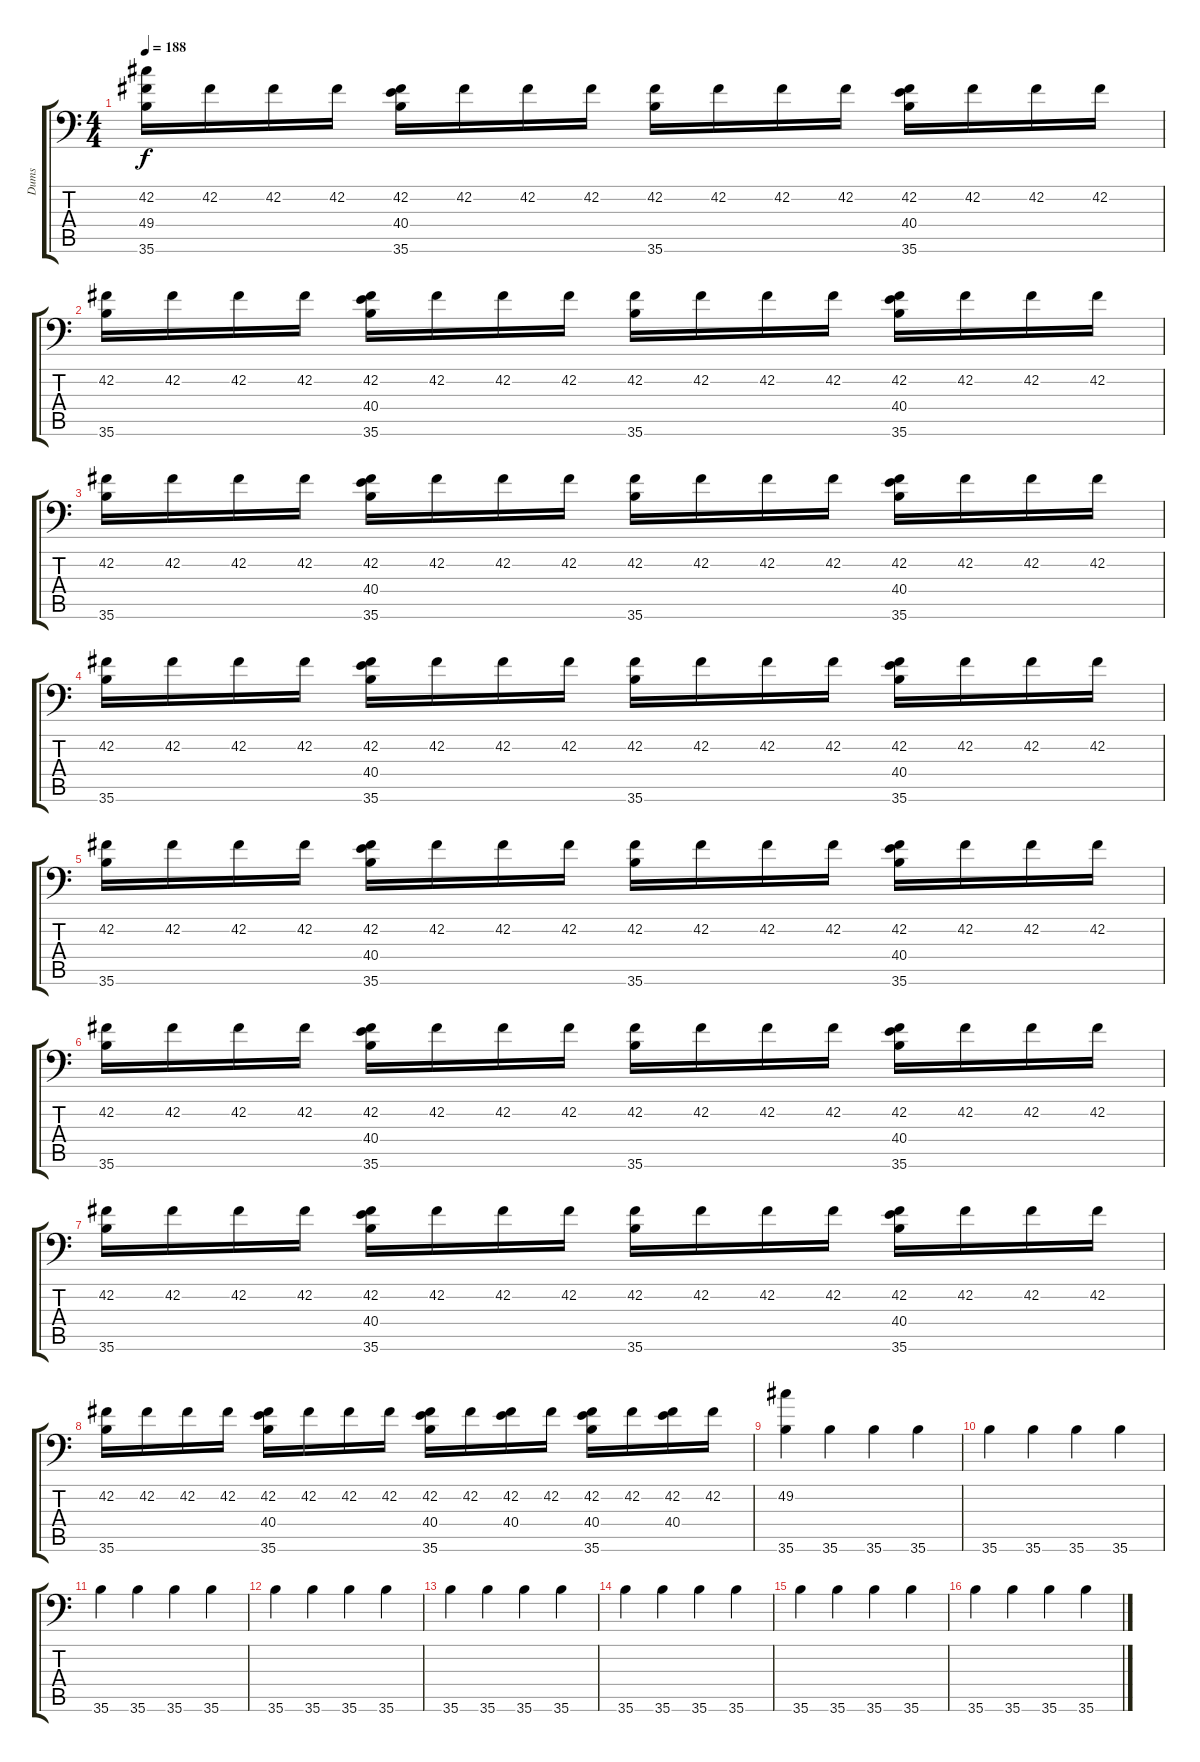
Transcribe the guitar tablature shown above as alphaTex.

\track ("Dums" "Dums") {instrument acousticgrandpiano}
\staff {score tabs}
\tuning (C-1 C-1 C-1 C-1 C-1 C-1) {hide}
\ts (4 4)
\tempo 188
\clef f4
\ks c
(42.2 49.4 35.6).16{dy f} 42.2.16 42.2.16 42.2.16 (42.2 40.4 35.6).16 42.2.16 42.2.16 42.2.16 (42.2 35.6).16 42.2.16 42.2.16 42.2.16 (42.2 40.4 35.6).16 42.2.16 42.2.16 42.2.16 |
(42.2 35.6).16 42.2.16 42.2.16 42.2.16 (42.2 40.4 35.6).16 42.2.16 42.2.16 42.2.16 (42.2 35.6).16 42.2.16 42.2.16 42.2.16 (42.2 40.4 35.6).16 42.2.16 42.2.16 42.2.16 |
(42.2 35.6).16 42.2.16 42.2.16 42.2.16 (42.2 40.4 35.6).16 42.2.16 42.2.16 42.2.16 (42.2 35.6).16 42.2.16 42.2.16 42.2.16 (42.2 40.4 35.6).16 42.2.16 42.2.16 42.2.16 |
(42.2 35.6).16 42.2.16 42.2.16 42.2.16 (42.2 40.4 35.6).16 42.2.16 42.2.16 42.2.16 (42.2 35.6).16 42.2.16 42.2.16 42.2.16 (42.2 40.4 35.6).16 42.2.16 42.2.16 42.2.16 |
(42.2 35.6).16 42.2.16 42.2.16 42.2.16 (42.2 40.4 35.6).16 42.2.16 42.2.16 42.2.16 (42.2 35.6).16 42.2.16 42.2.16 42.2.16 (42.2 40.4 35.6).16 42.2.16 42.2.16 42.2.16 |
(42.2 35.6).16 42.2.16 42.2.16 42.2.16 (42.2 40.4 35.6).16 42.2.16 42.2.16 42.2.16 (42.2 35.6).16 42.2.16 42.2.16 42.2.16 (42.2 40.4 35.6).16 42.2.16 42.2.16 42.2.16 |
(42.2 35.6).16 42.2.16 42.2.16 42.2.16 (42.2 40.4 35.6).16 42.2.16 42.2.16 42.2.16 (42.2 35.6).16 42.2.16 42.2.16 42.2.16 (42.2 40.4 35.6).16 42.2.16 42.2.16 42.2.16 |
(42.2 35.6).16 42.2.16 42.2.16 42.2.16 (42.2 40.4 35.6).16 42.2.16 42.2.16 42.2.16 (42.2 40.4 35.6).16 42.2.16 (42.2 40.4).16 42.2.16 (42.2 40.4 35.6).16 42.2.16 (42.2 40.4).16 42.2.16 |
(49.2 35.6).4 35.6.4 35.6.4 35.6.4 |
35.6.4 35.6.4 35.6.4 35.6.4 |
35.6.4 35.6.4 35.6.4 35.6.4 |
35.6.4 35.6.4 35.6.4 35.6.4 |
35.6.4 35.6.4 35.6.4 35.6.4 |
35.6.4 35.6.4 35.6.4 35.6.4 |
35.6.4 35.6.4 35.6.4 35.6.4 |
35.6.4 35.6.4 35.6.4 35.6.4
